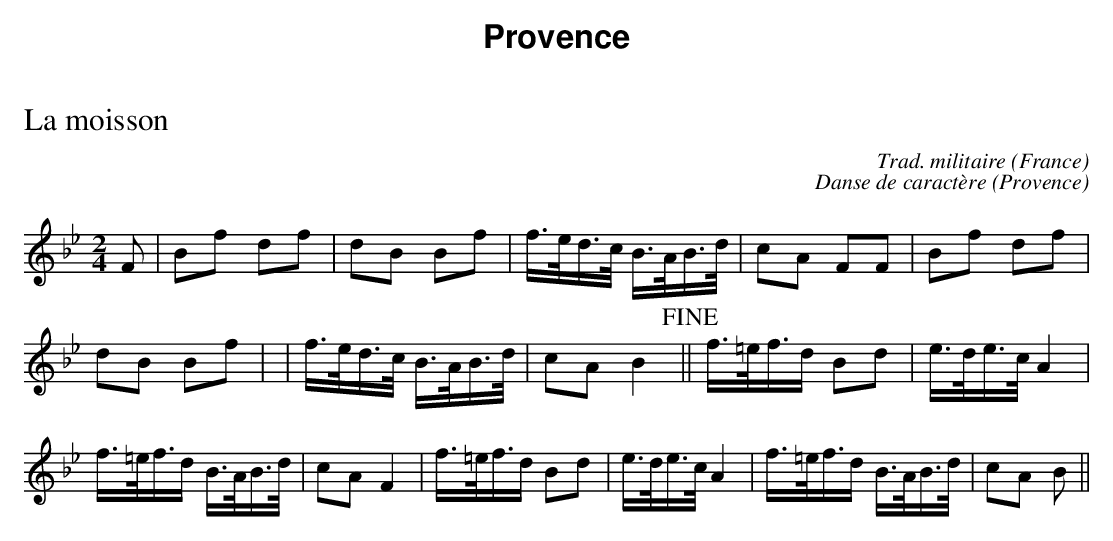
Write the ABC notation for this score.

X:1
T:La moisson
O:France
C:Trad. militaire
M:2/4
L:1/8
K:Bb
F | Bf df | dB Bf | f/>e/d/>c/ B/>A/B/>d/ | cA FF | Bf df |
dB Bf | | f/>e/d/>c/ B/>A/B/>d/ | cA B2 !fine!|| f/>=e/f/>d Bd | e/>d/e/>c/ A2 |
f/>=e/f/>d B/>A/B/>d/ | cA F2 | f/>=e/f/>d Bd | e/>d/e/>c/ A2 | f/>=e/f/>d B/>A/B/>d/ | cA B ||
